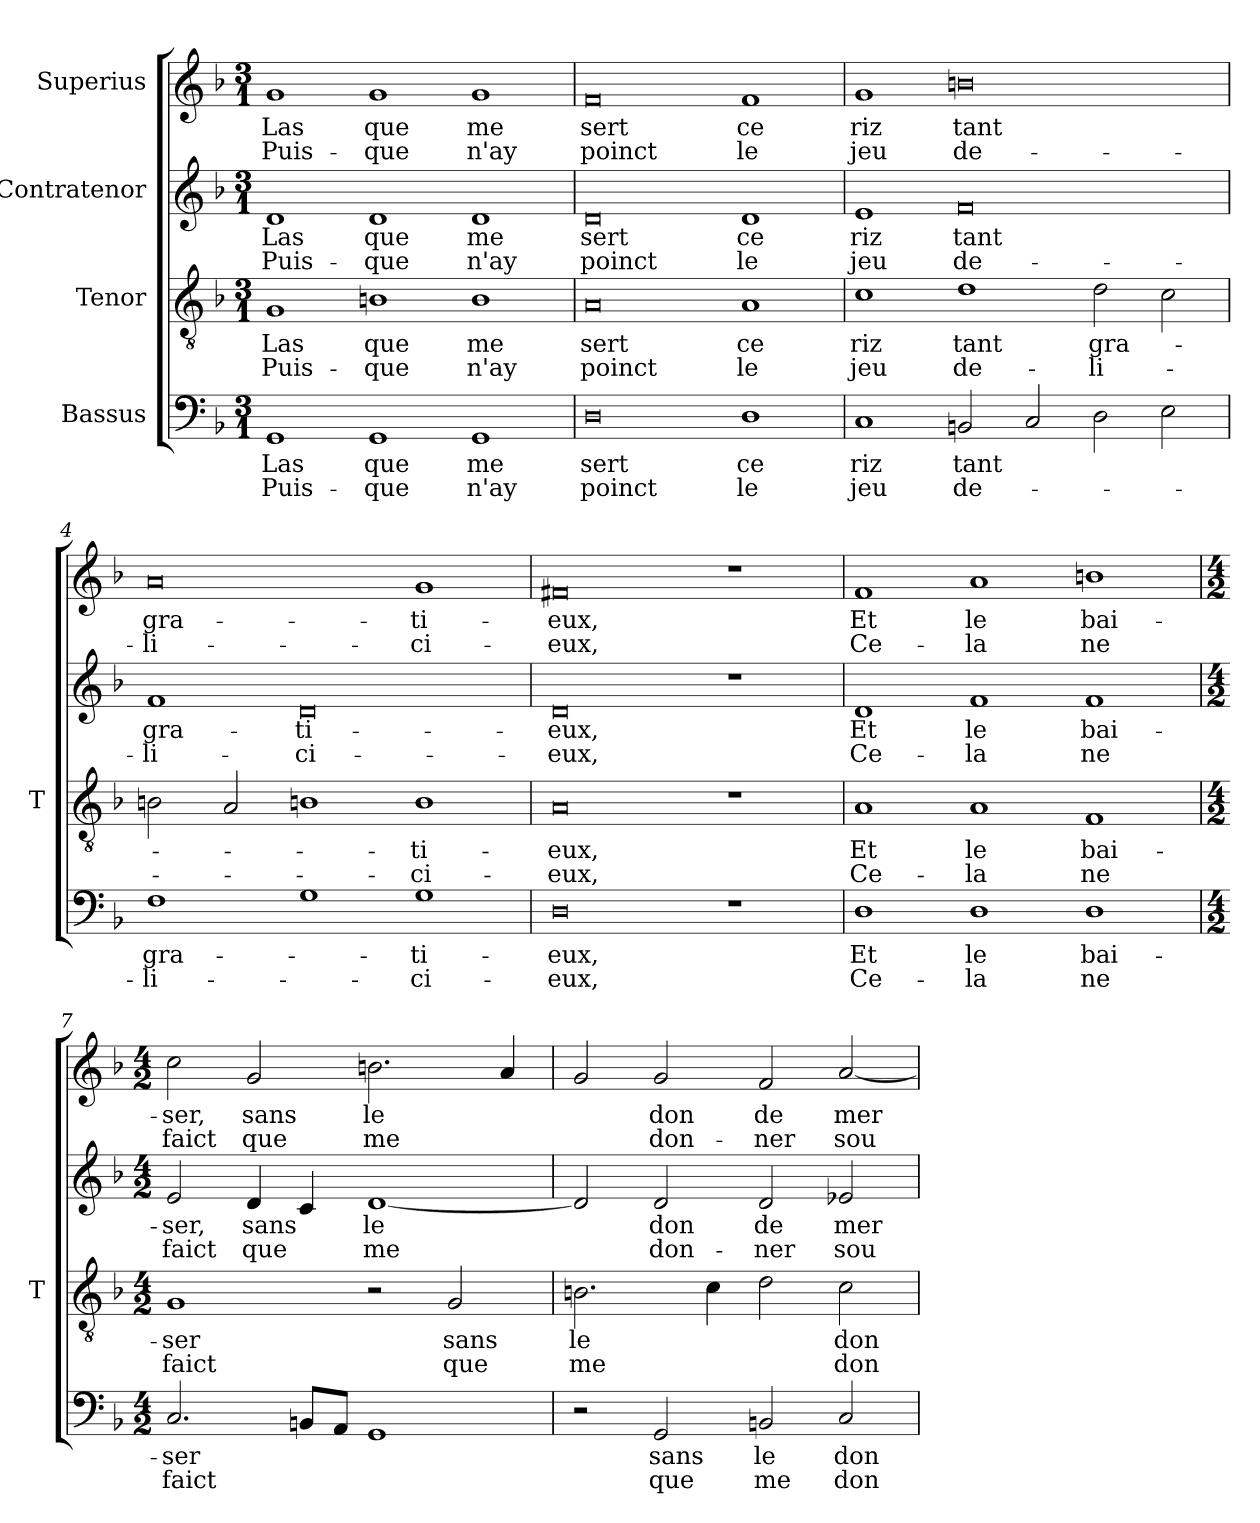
**kern	**text	**text	**kern	**text	**text	**kern	**text	**text	**kern	**text	**text
*part4	*part4	*part4	*part3	*part3	*part3	*part2	*part2	*part2	*part1	*part1	*part1
*staff4	*staff4	*staff4	*staff3	*staff3	*staff3	*staff2	*staff2	*staff2	*staff1	*staff1	*staff1
*I"Bassus	*	*	*I"Tenor	*	*	*I"Contratenor	*	*	*I"Superius	*	*
*	*	*	*I'T	*	*	*	*	*	*	*	*
*clefF4	*	*	*clefGv2	*	*	*clefG2	*	*	*clefG2	*	*
*k[b-]	*	*	*k[b-]	*	*	*k[b-]	*	*	*k[b-]	*	*
*M3/1	*	*	*M3/1	*	*	*M3/1	*	*	*M3/1	*	*
=1	=1	=1	=1	=1	=1	=1	=1	=1	=1	=1	=1
1GG	-Las	Puis-	1G	-Las	Puis-	1d	-Las	Puis-	1g	-Las	Puis-
1GG	-que	-que	1Bn	-que	-que	1d	-que	-que	1g	-que	-que
1GG	-me	-n'ay	1B	-me	-n'ay	1d	-me	-n'ay	1g	-me	-n'ay
=2	=2	=2	=2	=2	=2	=2	=2	=2	=2	=2	=2
0D	-sert	-poinct	0A	-sert	-poinct	0d	-sert	-poinct	0f	-sert	-poinct
1D	-ce	-le	1A	-ce	-le	1d	-ce	-le	1f	-ce	-le
=3	=3	=3	=3	=3	=3	=3	=3	=3	=3	=3	=3
1C	-riz	-jeu	1c	-riz	-jeu	1e	-riz	-jeu	1g	-riz	-jeu
2BBn	-tant	de-	1d	-tant	de-	0f	-tant	de-	0b	-tant	de-
2C	.	.	.	.	.	.	.	.	.	.	.
2D	.	.	2d	gra-	li-	.	.	.	.	.	.
2E	.	.	2c	.	.	.	.	.	.	.	.
=4	=4	=4	=4	=4	=4	=4	=4	=4	=4	=4	=4
1F	gra-	li-	2Bn	.	.	1f	gra-	li-	0a	gra-	li-
.	.	.	2A	.	.	.	.	.	.	.	.
1G	.	.	1Bn	.	.	0d	ti-	ci-	.	.	.
1G	ti-	ci-	1B	ti-	ci-	.	.	.	1g	ti-	ci-
=5	=5	=5	=5	=5	=5	=5	=5	=5	=5	=5	=5
0D	-eux,	-eux,	0A	-eux,	-eux,	0d	-eux,	-eux,	0f#X	-eux,	-eux,
1r	.	.	1r	.	.	1r	.	.	1r	.	.
=6	=6	=6	=6	=6	=6	=6	=6	=6	=6	=6	=6
1D	-Et	Ce-	1A	-Et	Ce-	1d	-Et	Ce-	1f	-Et	Ce-
1D	-le	-la	1A	-le	-la	1f	-le	-la	1a	-le	-la
1D	bai-	-ne	1F	bai-	-ne	1f	bai-	-ne	1b	bai-	-ne
=7	=7	=7	=7	=7	=7	=7	=7	=7	=7	=7	=7
*M4/2	*	*	*M4/2	*	*	*M4/2	*	*	*M4/2	*	*
2.C	-ser	-faict	1G	-ser	-faict	2e	-ser,	-faict	2cc	-ser,	-faict
.	.	.	.	.	.	4d	-sans	-que	2g	-sans	-que
8BBnL	.	.	.	.	.	4c	.	.	.	.	.
8AAJ	.	.	.	.	.	.	.	.	.	.	.
1GG	.	.	2r	.	.	[1d	-le	-me	2.b	-le	-me
.	.	.	2G	-sans	-que	.	.	.	.	.	.
.	.	.	.	.	.	.	.	.	4a	.	.
=8	=8	=8	=8	=8	=8	=8	=8	=8	=8	=8	=8
2r	.	.	2.Bn	-le	-me	2d]	.	.	2g	.	.
2GG	-sans	-que	.	.	.	2d	-don	don-	2g	-don	don-
.	.	.	4c	.	.	.	.	.	.	.	.
2BBn	-le	-me	2d	.	.	2d	-de	-ner	2f	-de	-ner
2C	-don	don-	2c	-don	don-	2e-X	mer-	sou-	[2a	mer-	sou-
=	=	=	=	=	=	=	=	=	=	=	=
*-	*-	*-	*-	*-	*-	*-	*-	*-	*-	*-	*-
